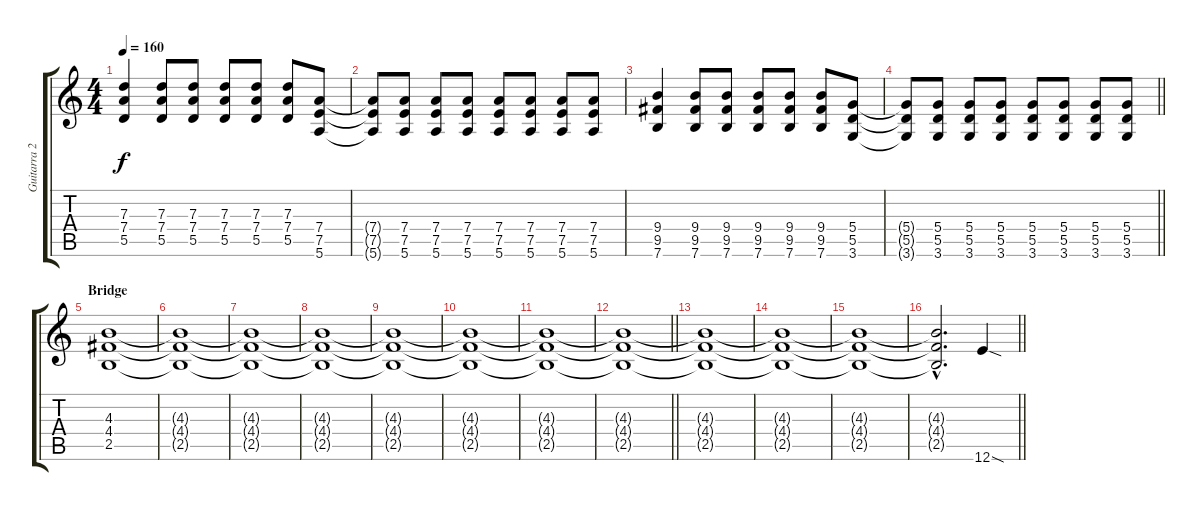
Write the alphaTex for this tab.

\track ("Guitarra 2 - Erik" "Guitarra 2") {instrument distortionguitar}
\staff {score tabs}
\tuning (E4 B3 G3 D3 A2 E2) {hide}
\ts (4 4)
\tempo 160
\clef g2
\ks c
(7.3 7.4 5.5).4{dy f} (7.3 7.4 5.5).8 (7.3 7.4 5.5).8 (7.3 7.4 5.5).8 (7.3 7.4 5.5).8 (7.3 7.4 5.5).8 (7.4 7.5 5.6).8 |
(7.4{t} 7.5{t} 5.6{t}).8 (7.4 7.5 5.6).8 (7.4 7.5 5.6).8 (7.4 7.5 5.6).8 (7.4 7.5 5.6).8 (7.4 7.5 5.6).8 (7.4 7.5 5.6).8 (7.4 7.5 5.6).8 |
(9.4 9.5 7.6).4 (9.4 9.5 7.6).8 (9.4 9.5 7.6).8 (9.4 9.5 7.6).8 (9.4 9.5 7.6).8 (9.4 9.5 7.6).8 (5.4 5.5 3.6).8 |
\barLineRight lightlight
(5.4{t} 5.5{t} 3.6{t}).8 (5.4 5.5 3.6).8 (5.4 5.5 3.6).8 (5.4 5.5 3.6).8 (5.4 5.5 3.6).8 (5.4 5.5 3.6).8 (5.4 5.5 3.6).8 (5.4 5.5 3.6).8 |
\section ("" "Bridge")
(4.3 4.4 2.5).1 |
(4.3{t} 4.4{t} 2.5{t}).1 |
(4.3{t} 4.4{t} 2.5{t}).1 |
(4.3{t} 4.4{t} 2.5{t}).1 |
(4.3{t} 4.4{t} 2.5{t}).1 |
(4.3{t} 4.4{t} 2.5{t}).1 |
(4.3{t} 4.4{t} 2.5{t}).1 |
\barLineRight lightlight
(4.3{t} 4.4{t} 2.5{t}).1 |
(4.3{t} 4.4{t} 2.5{t}).1 |
(4.3{t} 4.4{t} 2.5{t}).1 |
(4.3{t} 4.4{t} 2.5{t}).1 |
\barLineRight lightlight
(4.3{hac t} 4.4{hac t} 2.5{hac t}).2{d} 12.6{sod}.4
